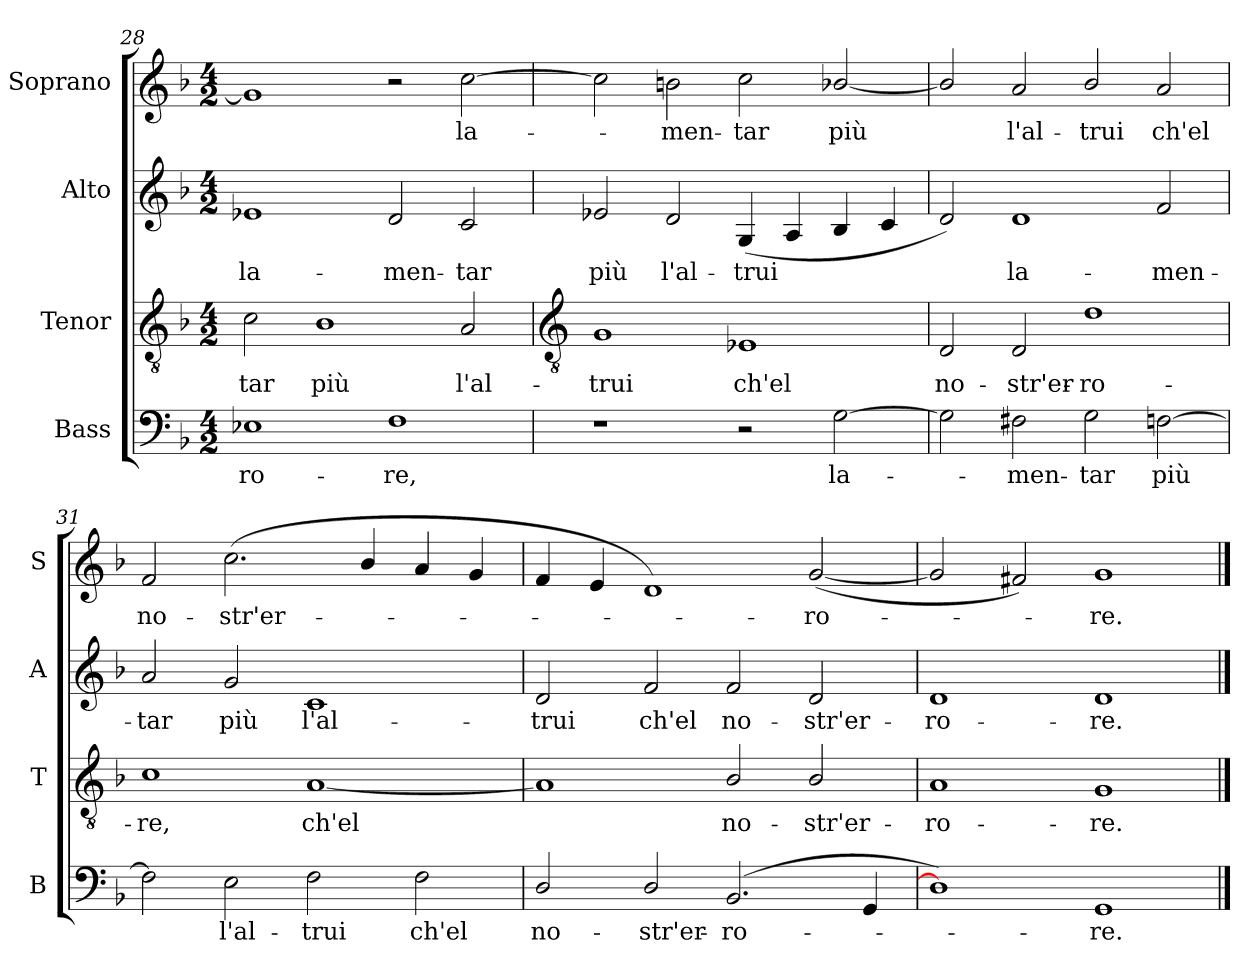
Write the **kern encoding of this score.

**kern	**text	**kern	**text	**kern	**text	**kern	**text
*part4	*part4	*part3	*part3	*part2	*part2	*part1	*part1
*staff4	*staff4	*staff3	*staff3	*staff2	*staff2	*staff1	*staff1
*I"Bass	*	*I"Tenor	*	*I"Alto	*	*I"Soprano	*
*I'B	*	*I'T	*	*I'A	*	*I'S	*
*clefF4	*	*clefGv2	*	*clefG2	*	*clefG2	*
*k[b-]	*	*k[b-]	*	*k[b-]	*	*k[b-]	*
*F:	*	*F:	*	*F:	*	*F:	*
*M4/2	*	*M4/2	*	*M4/2	*	*M4/2	*
=28	=28	=28	=28	=28	=28	=28	=28
!	!LO:LY:b	!	!LO:LY:b	!	!LO:LY:b	!	!
1E-X	-ro-	2c	-tar	1e-X	la-	1g]	.
!	!	!	!LO:LY:b	!	!	!	!
.	.	1B-	più	.	.	.	.
!	!LO:LY:b	!	!	!	!LO:LY:b	!	!
1F	-re,	.	.	2d	-men-	2r	.
!	!	!	!LO:LY:b	!	!LO:LY:b	!	!LO:LY:b
.	.	2A	l'al-	2c	-tar	[2cc	la-
!!LO:LB:g=z
=29	=29	=29	=29	=29	=29	=29	=29
*	*	*clefGv2	*	*	*	*	*
!	!	!	!LO:LY:b	!	!LO:LY:b	!	!
1r	.	1G	-trui	2e-X	più	2cc]	.
!	!	!	!	!	!LO:LY:b	!	!LO:LY:b
.	.	.	.	2d	l'al-	2bn	men-
!	!	!	!LO:LY:b	!	!LO:LY:b	!	!LO:LY:b
2r	.	1E-X	ch'el	(<4G	-trui	2cc	-tar
.	.	.	.	4A	.	.	.
!	!LO:LY:b	!	!	!	!	!	!LO:LY:b
[2G	la-	.	.	4B-	.	[2b-X/	più
.	.	.	.	4c	.	.	.
=30	=30	=30	=30	=30	=30	=30	=30
!	!	!	!LO:LY:b	!	!	!	!
2G]	.	2D	no-	2d)	.	2b-/]	.
!	!LO:LY:b	!	!LO:LY:b	!	!LO:LY:b	!	!LO:LY:b
2F#X	men-	2D	-str'er-	1d	la-	2a	l'al-
!	!LO:LY:b	!	!LO:LY:b	!	!	!	!LO:LY:b
2G	-tar	1d	-ro-	.	.	2b-/	-trui
!	!LO:LY:b	!	!	!	!LO:LY:b	!	!LO:LY:b
[2Fn	più	.	.	2f	-men-	2a	ch'el
=31	=31	=31	=31	=31	=31	=31	=31
!	!	!	!LO:LY:b	!	!LO:LY:b	!	!LO:LY:b
2F]	.	1c	-re,	2a	-tar	2f	no-
!	!LO:LY:b	!	!	!	!LO:LY:b	!	!LO:LY:b
2E	l'al-	.	.	2g	più	(<2.cc	-str'er-
!	!LO:LY:b	!	!LO:LY:b	!	!LO:LY:b	!	!
2F	-trui	[1A	ch'el	1c	l'al-	.	.
.	.	.	.	.	.	4b-/	.
!	!LO:LY:b	!	!	!	!	!	!
2F	ch'el	.	.	.	.	4a	.
.	.	.	.	.	.	4g	.
=32	=32	=32	=32	=32	=32	=32	=32
!	!LO:LY:b	!	!	!	!LO:LY:b	!	!
2D/	no-	1A]	.	2d	-trui	4f	.
.	.	.	.	.	.	4e	.
!	!LO:LY:b	!	!	!	!LO:LY:b	!	!
2D/	-str'er-	.	.	2f	ch'el	1d)	.
!	!LO:LY:b	!	!LO:LY:b	!	!LO:LY:b	!	!
(<2.BB-	-ro-	2B-/	no-	2f	no-	.	.
!	!	!	!LO:LY:b	!	!LO:LY:b	!	!LO:LY:b
.	.	2B-/	-str'er-	2d	-str'er-	(<[2g	ro-
4GG	.	.	.	.	.	.	.
=33	=33	=33	=33	=33	=33	=33	=33
!	!	!	!LO:LY:b	!	!LO:LY:b	!	!
1D])	.	1A	-ro-	1d	-ro-	2g]	.
.	.	.	.	.	.	2f#X)	.
!	!LO:LY:b	!	!LO:LY:b	!	!LO:LY:b	!	!LO:LY:b
1GG	re.	1G	-re.	1d	-re.	1g	re.
==	==	==	==	==	==	==	==
*-	*-	*-	*-	*-	*-	*-	*-
